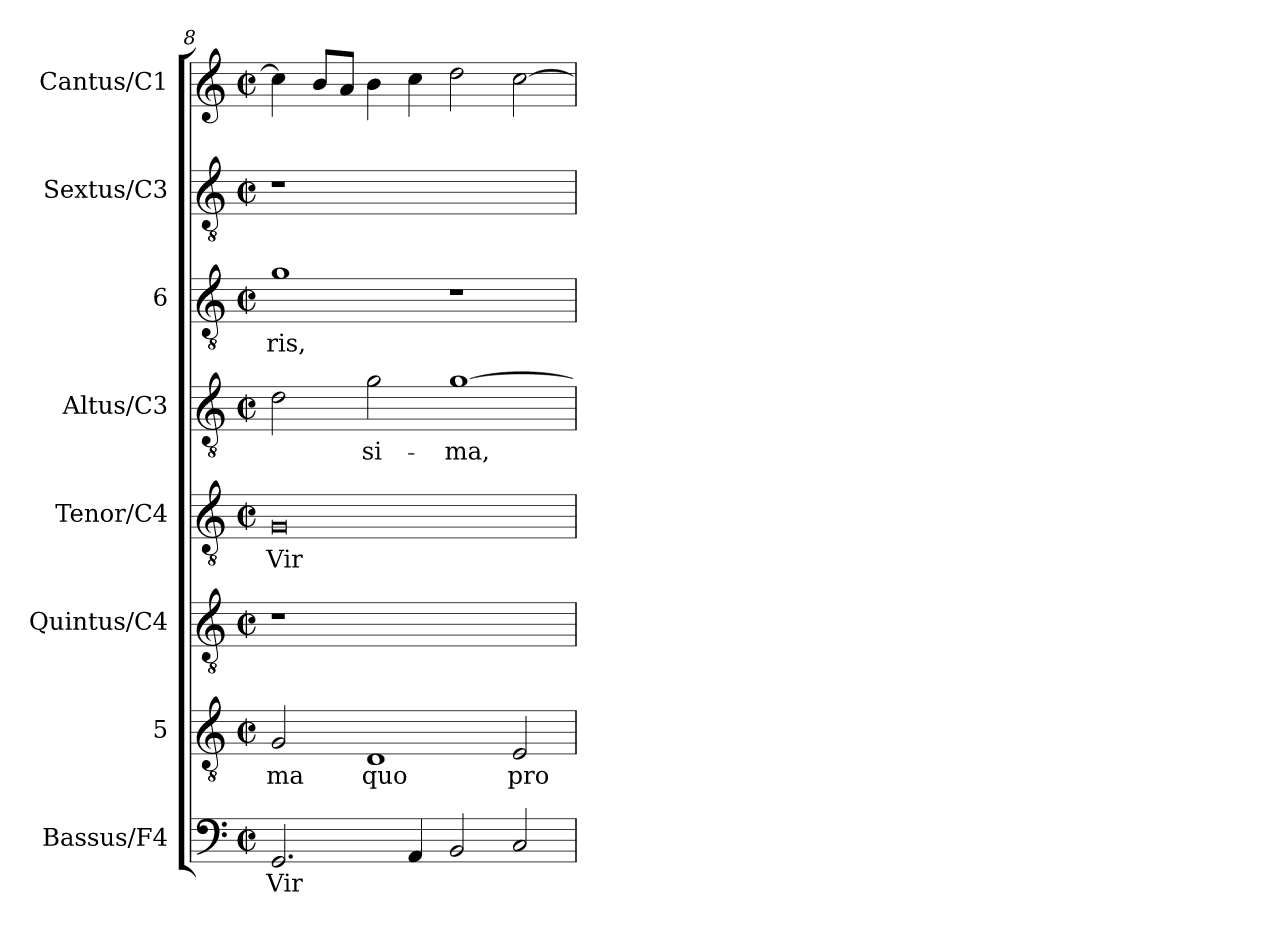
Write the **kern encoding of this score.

**kern	**text	**kern	**text	**kern	**kern	**text	**kern	**text	**kern	**text	**kern	**kern	**text
*part8	*part8	*part7	*part7	*part6	*part5	*part5	*part4	*part4	*part3	*part3	*part2	*part1	*part1
*staff8	*staff8	*staff7	*staff7	*staff6	*staff5	*staff5	*staff4	*staff4	*staff3	*staff3	*staff2	*staff1	*staff1
*I"Bassus/F4	*	*I"5	*	*I"Quintus/C4	*I"Tenor/C4	*	*I"Altus/C3	*	*I"6	*	*I"Sextus/C3	*I"Cantus/C1	*
*I'B	*	*	*	*	*I'T	*	*I'A	*	*	*	*	*I'C	*
*clefF4	*	*clefGv2	*	*clefGv2	*clefGv2	*	*clefGv2	*	*clefGv2	*	*clefGv2	*clefG2	*
*k[]	*	*k[]	*	*k[]	*k[]	*	*k[]	*	*k[]	*	*k[]	*k[]	*
*C:	*	*C:	*	*C:	*C:	*	*C:	*	*C:	*	*C:	*C:	*
*M2/2	*	*M2/2	*	*M2/2	*M2/2	*	*M2/2	*	*M2/2	*	*M2/2	*M2/2	*
*met(c|)	*	*met(c|)	*	*met(c|)	*met(c|)	*	*met(c|)	*	*met(c|)	*	*met(c|)	*met(c|)	*
=8	=8	=8	=8	=8	=8	=8	=8	=8	=8	=8	=8	=8	=8
!	!LO:LY:b:cj	!	!LO:LY:b:cj	!	!	!LO:LY:b:cj	!	!LO:LY:b:cj	!	!LO:LY:b:cj	!	!	!LO:LY:b:cj
2.GG/	Vir-	2G/	-ma	1r	0G	Vir-	2d\	--	1g	-ris,	1r	4cc\]	--
!	!	!	!	!	!	!	!	!	!	!	!	!	!LO:LY:b:cj
.	.	.	.	.	.	.	.	.	.	.	.	8b/L	--
!	!	!	!	!	!	!	!	!	!	!	!	!	!LO:LY:b:cj
.	.	.	.	.	.	.	.	.	.	.	.	8a/J	--
!	!	!	!LO:LY:b:cj	!	!	!	!	!LO:LY:b:cj	!	!	!	!	!LO:LY:b:cj
.	.	1D	quo	.	.	.	2g\	-si-	.	.	.	4b\	--
!	!LO:LY:b:cj	!	!	!	!	!	!	!	!	!	!	!	!LO:LY:b:cj
4AA/	--	.	.	.	.	.	.	.	.	.	.	4cc\	--
!	!LO:LY:b:cj	!	!	!	!	!	!	!LO:LY:b:cj	!	!	!	!	!LO:LY:b:cj
2BB/	--	.	.	1ryy	.	.	[>1g	-ma,	1r	.	1ryy	2dd\	--
!	!LO:LY:b:cj	!	!LO:LY:b:cj	!	!	!	!	!	!	!	!	!	!LO:LY:b:cj
2C/	--	2E/	pro-	.	.	.	.	.	.	.	.	[>2cc\	--
=	=	=	=	=	=	=	=	=	=	=	=	=	=
*-	*-	*-	*-	*-	*-	*-	*-	*-	*-	*-	*-	*-	*-
